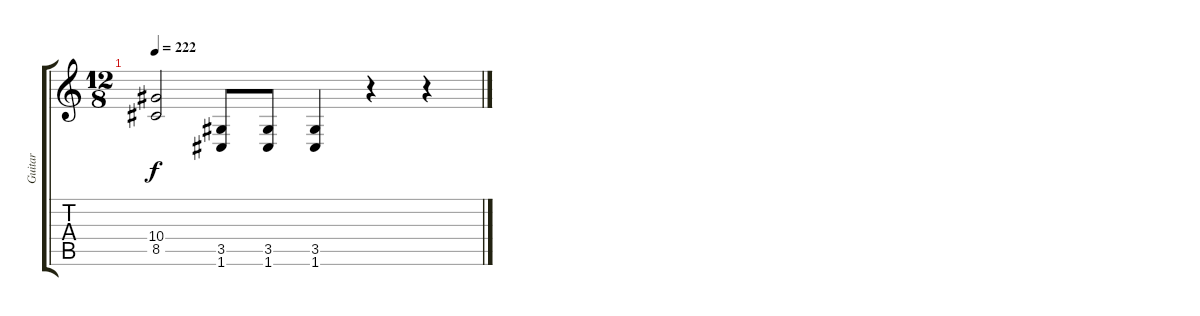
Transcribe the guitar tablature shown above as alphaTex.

\track ("Guitar" "Guitar") {instrument distortionguitar}
\staff {score tabs}
\tuning (C4 G3 Eb3 Bb2 F2 C2) {hide}
\ts (12 8)
\tempo 222
\clef g2
\ks c
(10.4 8.5).2{dy f} (3.5 1.6).8 (3.5 1.6).8 (3.5 1.6).4 r.4 r.4
